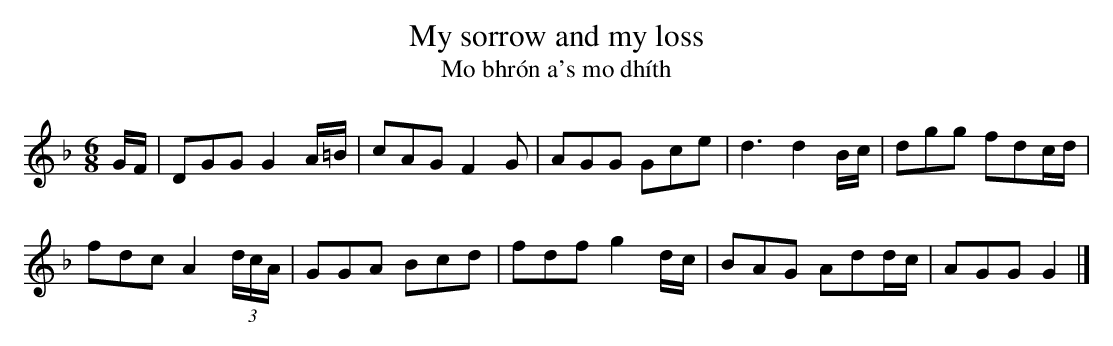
X:1
T:My sorrow and my loss
T:Mo bhrón a's mo dhíth
L:1/8
M:6/8
K:Gdor
G/F/|DGG G2 A/=B/|cAG F2G|AGG Gce|d3 d2B/c/|dgg fdc/d/|
fdc A2 (3d/c/A/|GGA Bcd|fdf g2 d/c/|BAG Add/c/|AGG G2|]
